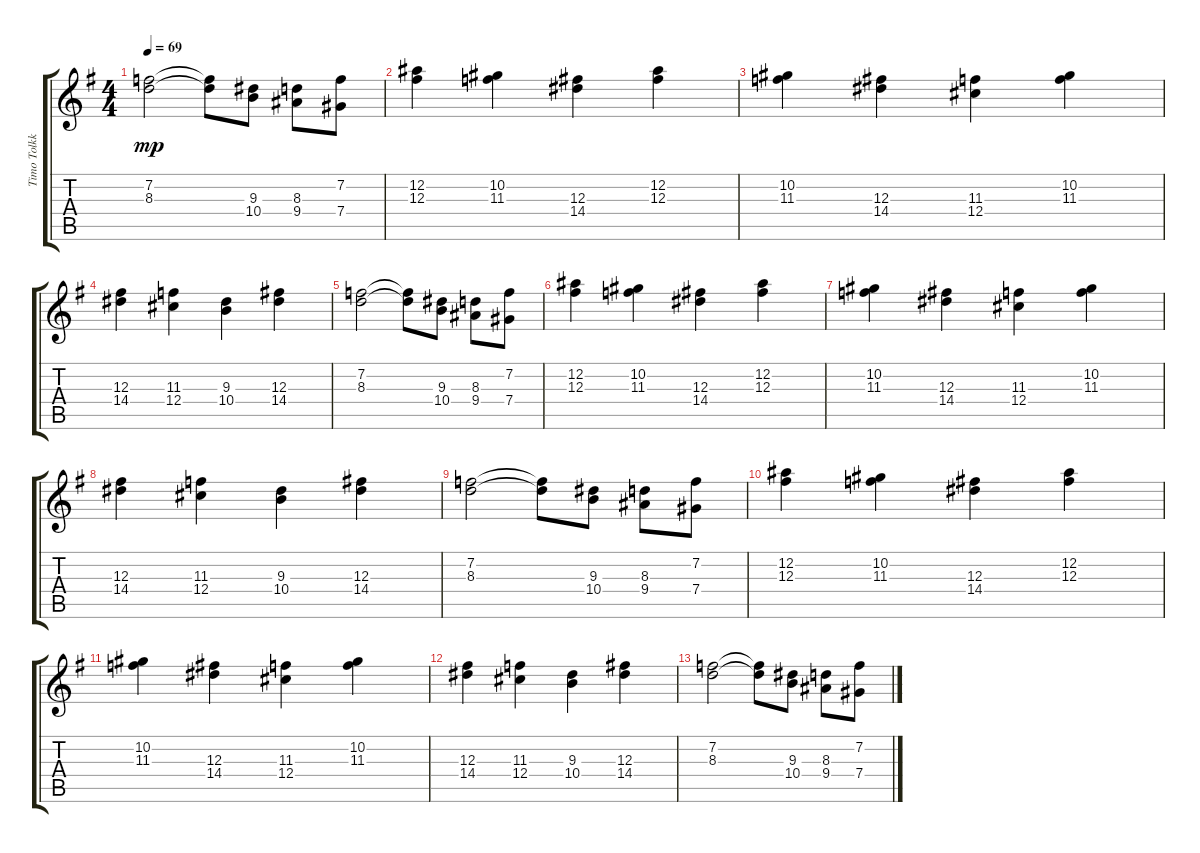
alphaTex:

\track ("Timo Tolkki I" "Timo Tolkk") {instrument acousticguitarsteel}
\staff {score tabs}
\tuning (Eb4 Bb3 Gb3 Db3 Ab2 Eb2) {hide}
\ts (4 4)
\tempo 69
\clef g2
\ks g
(7.2 8.3).2{dy mp} (7.2{t} 8.3{t}).8 (9.3 10.4).8 (8.3 9.4).8 (7.2 7.4).8 |
(12.2 12.3).4 (10.2 11.3).4 (12.3 14.4).4 (12.2 12.3).4 |
(10.2 11.3).4 (12.3 14.4).4 (11.3 12.4).4 (10.2 11.3).4 |
(12.3 14.4).4 (11.3 12.4).4 (9.3 10.4).4 (12.3 14.4).4 |
(7.2 8.3).2 (7.2{t} 8.3{t}).8 (9.3 10.4).8 (8.3 9.4).8 (7.2 7.4).8 |
(12.2 12.3).4 (10.2 11.3).4 (12.3 14.4).4 (12.2 12.3).4 |
(10.2 11.3).4 (12.3 14.4).4 (11.3 12.4).4 (10.2 11.3).4 |
(12.3 14.4).4 (11.3 12.4).4 (9.3 10.4).4 (12.3 14.4).4 |
(7.2 8.3).2 (7.2{t} 8.3{t}).8 (9.3 10.4).8 (8.3 9.4).8 (7.2 7.4).8 |
(12.2 12.3).4 (10.2 11.3).4 (12.3 14.4).4 (12.2 12.3).4 |
(10.2 11.3).4 (12.3 14.4).4 (11.3 12.4).4 (10.2 11.3).4 |
(12.3 14.4).4 (11.3 12.4).4 (9.3 10.4).4 (12.3 14.4).4 |
(7.2 8.3).2 (7.2{t} 8.3{t}).8 (9.3 10.4).8 (8.3 9.4).8 (7.2 7.4).8
